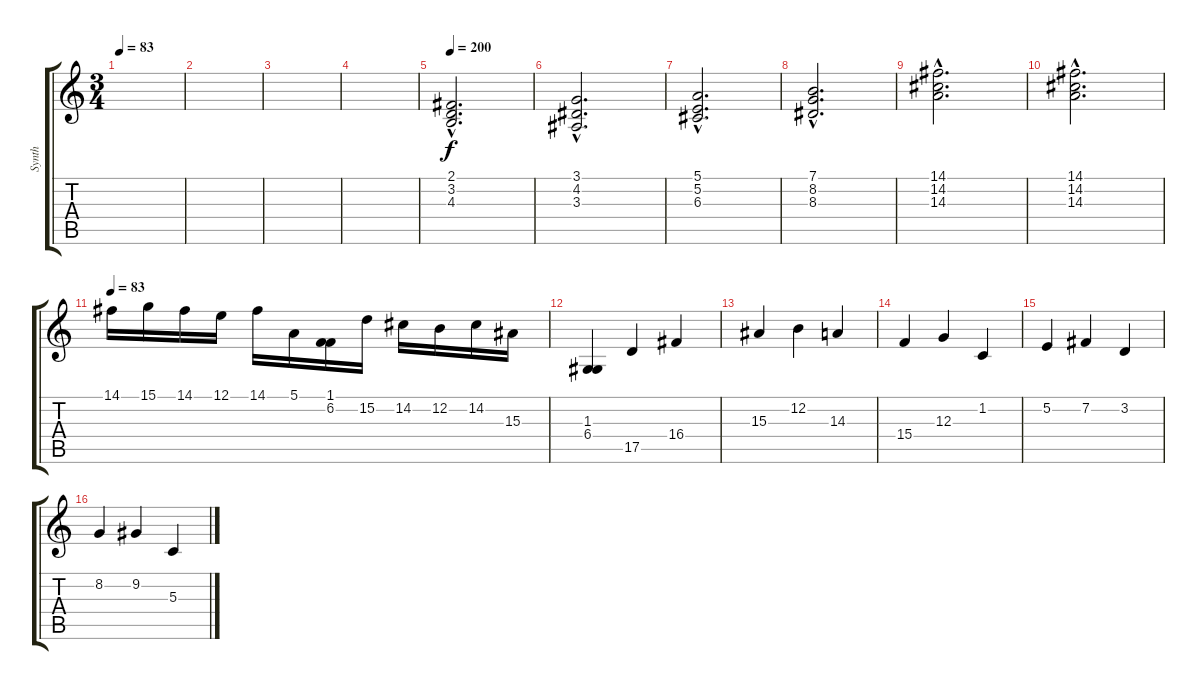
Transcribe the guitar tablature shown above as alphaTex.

\track ("Synth" "Synth") {instrument churchorgan}
\staff {score tabs}
\tuning (E4 B3 G3 D3 A2 E2) {hide}
\ts (3 4)
\tempo 83
\clef g2
\ks c
|
|
|
|
\tempo 200
(2.1{hac} 3.2{hac} 4.3{hac}).2{d} |
(3.1{hac} 4.2{hac} 3.3{hac}).2{d} |
(5.1{hac} 5.2{hac} 6.3{hac}).2{d} |
(7.1{hac} 8.2{hac} 8.3{hac}).2{d} |
(14.1{hac} 14.2{hac} 14.3{hac}).2{d} |
(14.1{hac} 14.2{hac} 14.3{hac}).2{d} |
\tempo 83
14.1.16 15.1.16 14.1.16 12.1.16 14.1.16 5.1.16 (1.1 6.2).16 15.2.16 14.2.16 12.2.16 14.2.16 15.3.16 |
(1.3 6.4).4 17.5.4 16.4.4 |
15.3.4 12.2.4 14.3.4 |
15.4.4 12.3.4 1.2.4 |
5.2.4 7.2.4 3.2.4 |
8.2.4 9.2.4 5.3.4
